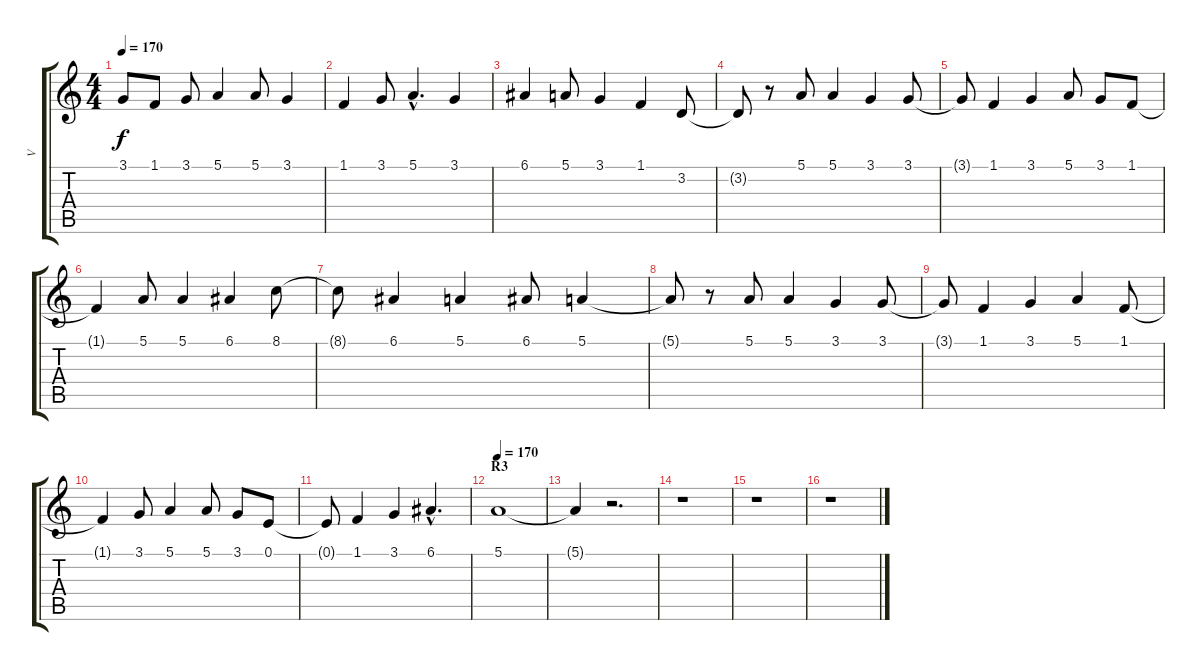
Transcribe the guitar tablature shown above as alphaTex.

\track ("V" "V") {instrument frenchhorn}
\staff {score tabs}
\tuning (E4 B3 G3 D3 A2 E2) {hide}
\ts (4 4)
\tempo 170
\clef g2
\ks c
3.1{t}.8{dy f} 1.1.8 3.1.8 5.1.4 5.1.8 3.1.4 |
1.1.4 3.1.8 5.1{hac}.4{d} 3.1.4 |
6.1.4 5.1.8 3.1.4 1.1.4 3.2.8 |
\section ("" "")
3.2{t}.8 r.8 5.1.8 5.1.4 3.1.4 3.1.8 |
3.1{t}.8 1.1.4 3.1.4 5.1.8 3.1.8 1.1.8 |
1.1{t}.4 5.1.8 5.1.4 6.1.4 8.1.8 |
8.1{t}.8 6.1.4 5.1.4 6.1.8 5.1.4 |
5.1{t}.8 r.8 5.1.8 5.1.4 3.1.4 3.1.8 |
3.1{t}.8 1.1.4 3.1.4 5.1.4 1.1.8 |
1.1{t}.4 3.1.8 5.1.4 5.1.8 3.1.8 0.1.8 |
0.1{t}.8 1.1.4 3.1.4 6.1{hac}.4{d} |
\section ("" "R3")
\tempo 170
5.1.1 |
5.1{t}.4 r.2{d} |
r.1 |
r.1 |
r.1
